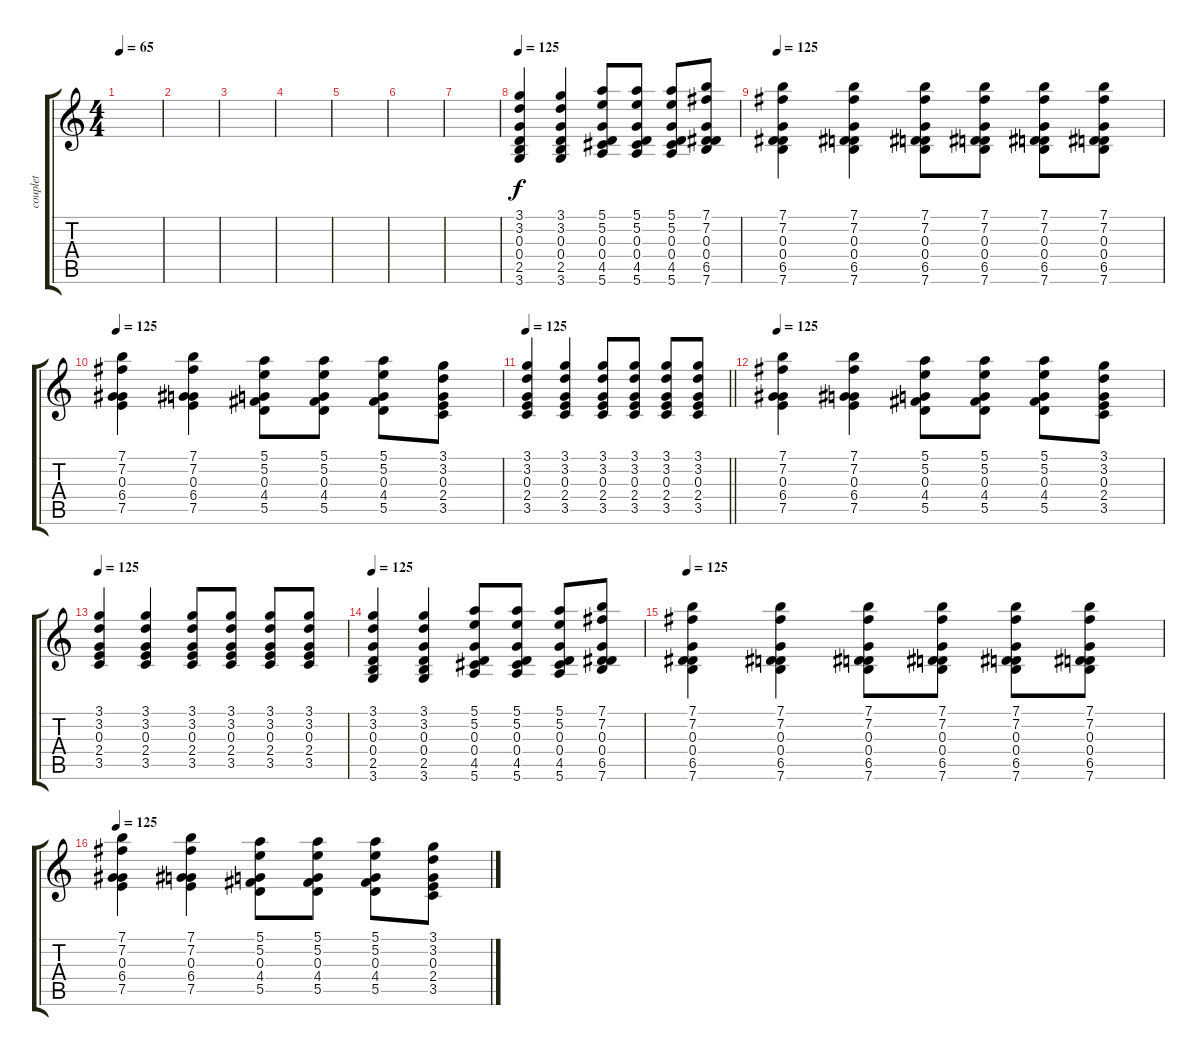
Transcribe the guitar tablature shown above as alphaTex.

\track ("couplet " "couplet ") {instrument electricguitarjazz}
\staff {score tabs}
\tuning (E4 B3 G3 D3 A2 E2) {hide}
\ts (4 4)
\tempo 65
\clef g2
\ks c
|
|
|
|
|
|
|
\tempo 125
(3.1 3.2 0.3 0.4 2.5 3.6).4 (3.1 3.2 0.3 0.4 2.5 3.6).4 (5.1 5.2 0.3 0.4 4.5 5.6).8 (5.1 5.2 0.3 0.4 4.5 5.6).8 (5.1 5.2 0.3 0.4 4.5 5.6).8 (7.1 7.2 0.3 0.4 6.5 7.6).8 |
\tempo 125
(7.1 7.2 0.3 0.4 6.5 7.6).4{instrument electricguitarjazz} (7.1 7.2 0.3 0.4 6.5 7.6).4 (7.1 7.2 0.3 0.4 6.5 7.6).8 (7.1 7.2 0.3 0.4 6.5 7.6).8 (7.1 7.2 0.3 0.4 6.5 7.6).8 (7.1 7.2 0.3 0.4 6.5 7.6).8 |
\tempo 125
(7.1 7.2 0.3 6.4 7.5).4 (7.1 7.2 0.3 6.4 7.5).4 (5.1 5.2 0.3 4.4 5.5).8 (5.1 5.2 0.3 4.4 5.5).8 (5.1 5.2 0.3 4.4 5.5).8 (3.1 3.2 0.3 2.4 3.5).8 |
\tempo 125
\barLineRight lightlight
(3.1 3.2 0.3 2.4 3.5).4 (3.1 3.2 0.3 2.4 3.5).4 (3.1 3.2 0.3 2.4 3.5).8 (3.1 3.2 0.3 2.4 3.5).8 (3.1 3.2 0.3 2.4 3.5).8 (3.1 3.2 0.3 2.4 3.5).8 |
\tempo 125
(7.1 7.2 0.3 6.4 7.5).4 (7.1 7.2 0.3 6.4 7.5).4 (5.1 5.2 0.3 4.4 5.5).8 (5.1 5.2 0.3 4.4 5.5).8 (5.1 5.2 0.3 4.4 5.5).8 (3.1 3.2 0.3 2.4 3.5).8 |
\tempo 125
(3.1 3.2 0.3 2.4 3.5).4 (3.1 3.2 0.3 2.4 3.5).4 (3.1 3.2 0.3 2.4 3.5).8 (3.1 3.2 0.3 2.4 3.5).8 (3.1 3.2 0.3 2.4 3.5).8 (3.1 3.2 0.3 2.4 3.5).8 |
\tempo 125
(3.1 3.2 0.3 0.4 2.5 3.6).4 (3.1 3.2 0.3 0.4 2.5 3.6).4 (5.1 5.2 0.3 0.4 4.5 5.6).8 (5.1 5.2 0.3 0.4 4.5 5.6).8 (5.1 5.2 0.3 0.4 4.5 5.6).8 (7.1 7.2 0.3 0.4 6.5 7.6).8 |
\tempo 125
(7.1 7.2 0.3 0.4 6.5 7.6).4{instrument electricguitarjazz} (7.1 7.2 0.3 0.4 6.5 7.6).4 (7.1 7.2 0.3 0.4 6.5 7.6).8 (7.1 7.2 0.3 0.4 6.5 7.6).8 (7.1 7.2 0.3 0.4 6.5 7.6).8 (7.1 7.2 0.3 0.4 6.5 7.6).8 |
\tempo 125
(7.1 7.2 0.3 6.4 7.5).4 (7.1 7.2 0.3 6.4 7.5).4 (5.1 5.2 0.3 4.4 5.5).8 (5.1 5.2 0.3 4.4 5.5).8 (5.1 5.2 0.3 4.4 5.5).8 (3.1 3.2 0.3 2.4 3.5).8
